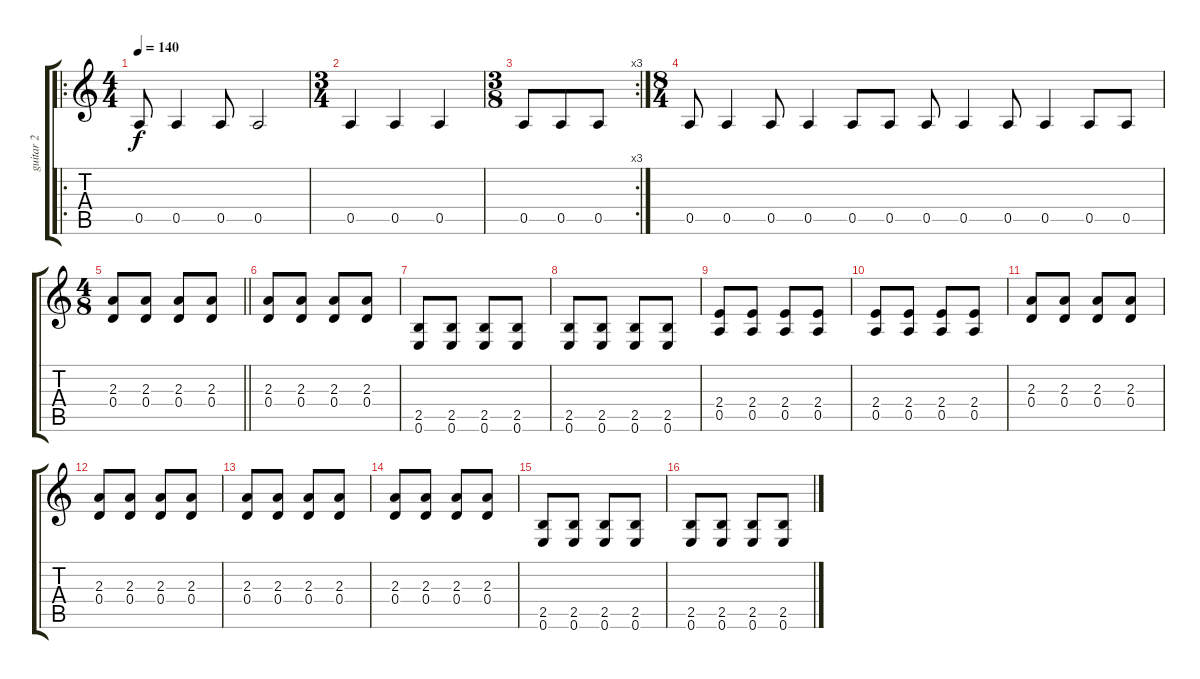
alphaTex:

\track ("guitar 2" "guitar 2") {instrument overdrivenguitar}
\staff {score tabs}
\tuning (E4 B3 G3 D3 A2 E2) {hide}
\ro
\ts (4 4)
\tempo 140
\clef g2
\ks c
0.5.8{dy f instrument overdrivenguitar} 0.5.4 0.5.8 0.5.2 |
\ts (3 4)
0.5.4 0.5.4 0.5.4 |
\rc 3
\ts (3 8)
0.5.8 0.5.8 0.5.8 |
\ts (8 4)
0.5.8 0.5.4 0.5.8 0.5.4 0.5.8 0.5.8 0.5.8 0.5.4 0.5.8 0.5.4 0.5.8 0.5.8 |
\ts (4 8)
\barLineRight lightlight
(2.3 0.4).8 (2.3 0.4).8 (2.3 0.4).8 (2.3 0.4).8 |
(2.3 0.4).8 (2.3 0.4).8 (2.3 0.4).8 (2.3 0.4).8 |
(2.5 0.6).8 (2.5 0.6).8 (2.5 0.6).8 (2.5 0.6).8 |
(2.5 0.6).8 (2.5 0.6).8 (2.5 0.6).8 (2.5 0.6).8 |
(2.4 0.5).8 (2.4 0.5).8 (2.4 0.5).8 (2.4 0.5).8 |
(2.4 0.5).8 (2.4 0.5).8 (2.4 0.5).8 (2.4 0.5).8 |
(2.3 0.4).8 (2.3 0.4).8 (2.3 0.4).8 (2.3 0.4).8 |
(2.3 0.4).8 (2.3 0.4).8 (2.3 0.4).8 (2.3 0.4).8 |
(2.3 0.4).8 (2.3 0.4).8 (2.3 0.4).8 (2.3 0.4).8 |
(2.3 0.4).8 (2.3 0.4).8 (2.3 0.4).8 (2.3 0.4).8 |
(2.5 0.6).8 (2.5 0.6).8 (2.5 0.6).8 (2.5 0.6).8 |
(2.5 0.6).8 (2.5 0.6).8 (2.5 0.6).8 (2.5 0.6).8
